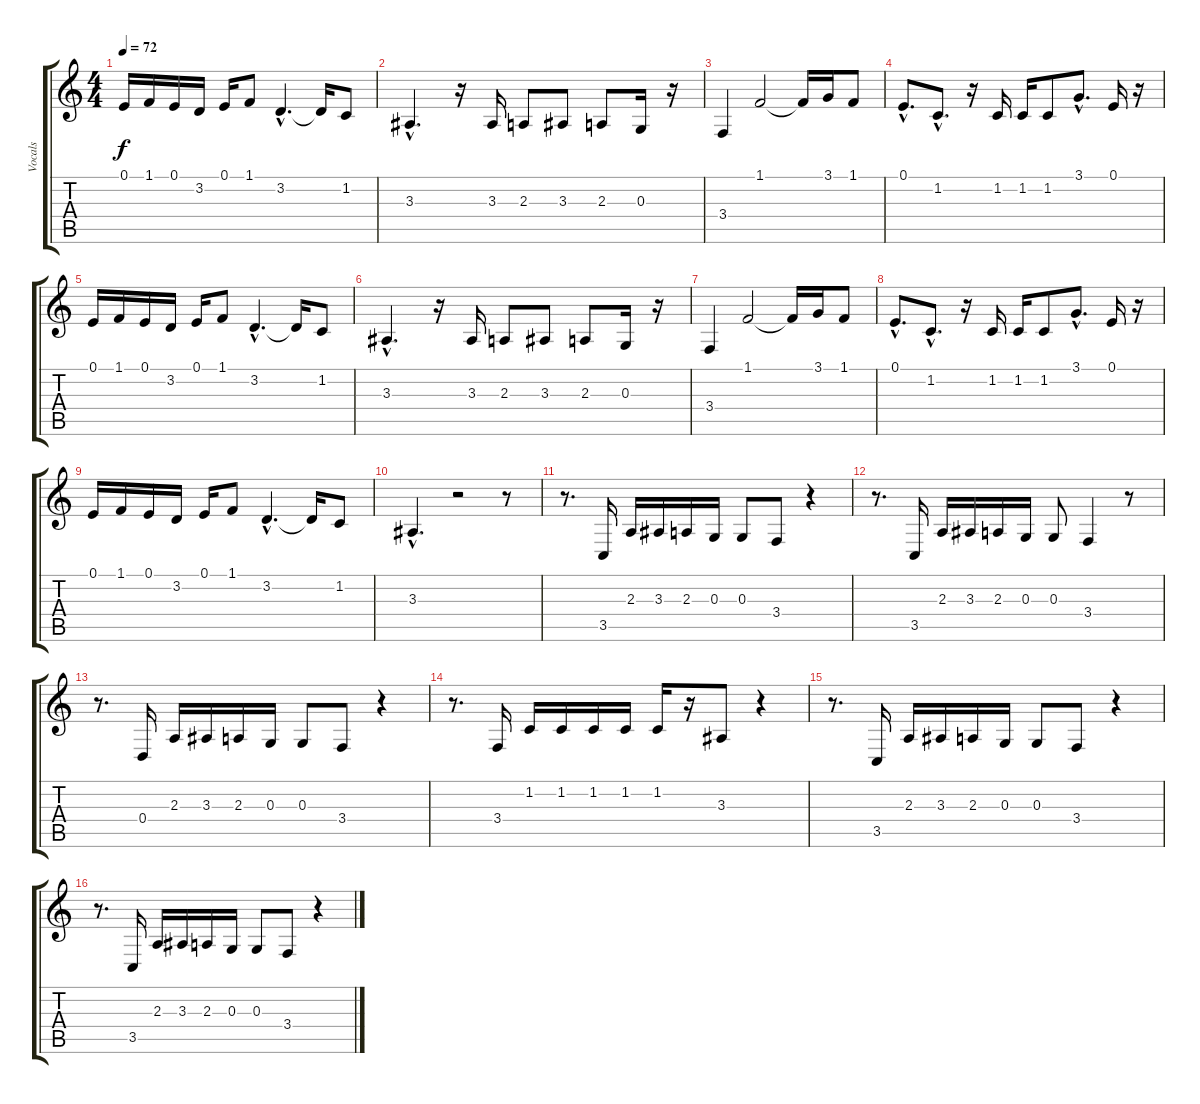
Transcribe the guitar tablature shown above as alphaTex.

\track ("Vocals" "Vocals") {instrument violin}
\staff {score tabs}
\tuning (E4 B3 G3 D3 A2 E2) {hide}
\ts (4 4)
\tempo 72
\clef g2
\ks c
0.1.16{dy f} 1.1.16 0.1.16 3.2.16 0.1.16 1.1.8 3.2{hac}.4{d} 3.2{t}.16 1.2.8 |
3.3{hac}.4{d} r.16 3.3.16 2.3.8 3.3.8 2.3.8 0.3.16 r.16 |
3.4.4 1.1.2 1.1{t}.16 3.1.16 1.1.8 |
0.1{hac}.8{d} 1.2{hac}.8{d} r.16 1.2.16 1.2.16 1.2.8 3.1{hac}.8{d} 0.1.16 r.16 |
0.1.16 1.1.16 0.1.16 3.2.16 0.1.16 1.1.8 3.2{hac}.4{d} 3.2{t}.16 1.2.8 |
3.3{hac}.4{d} r.16 3.3.16 2.3.8 3.3.8 2.3.8 0.3.16 r.16 |
3.4.4 1.1.2 1.1{t}.16 3.1.16 1.1.8 |
0.1{hac}.8{d} 1.2{hac}.8{d} r.16 1.2.16 1.2.16 1.2.8 3.1{hac}.8{d} 0.1.16 r.16 |
0.1.16 1.1.16 0.1.16 3.2.16 0.1.16 1.1.8 3.2{hac}.4{d} 3.2{t}.16 1.2.8 |
3.3{hac}.4{d} r.2 r.8 |
r.8{d} 3.5.16 2.3.16 3.3.16 2.3.16 0.3.16 0.3.8 3.4.8 r.4 |
r.8{d} 3.5.16 2.3.16 3.3.16 2.3.16 0.3.16 0.3.8 3.4.4 r.8 |
r.8{d} 0.4.16 2.3.16 3.3.16 2.3.16 0.3.16 0.3.8 3.4.8 r.4 |
r.8{d} 3.4.16 1.2.16 1.2.16 1.2.16 1.2.16 1.2.16 r.16 3.3.8 r.4 |
r.8{d} 3.5.16 2.3.16 3.3.16 2.3.16 0.3.16 0.3.8 3.4.8 r.4 |
r.8{d} 3.5.16 2.3.16 3.3.16 2.3.16 0.3.16 0.3.8 3.4.8 r.4
